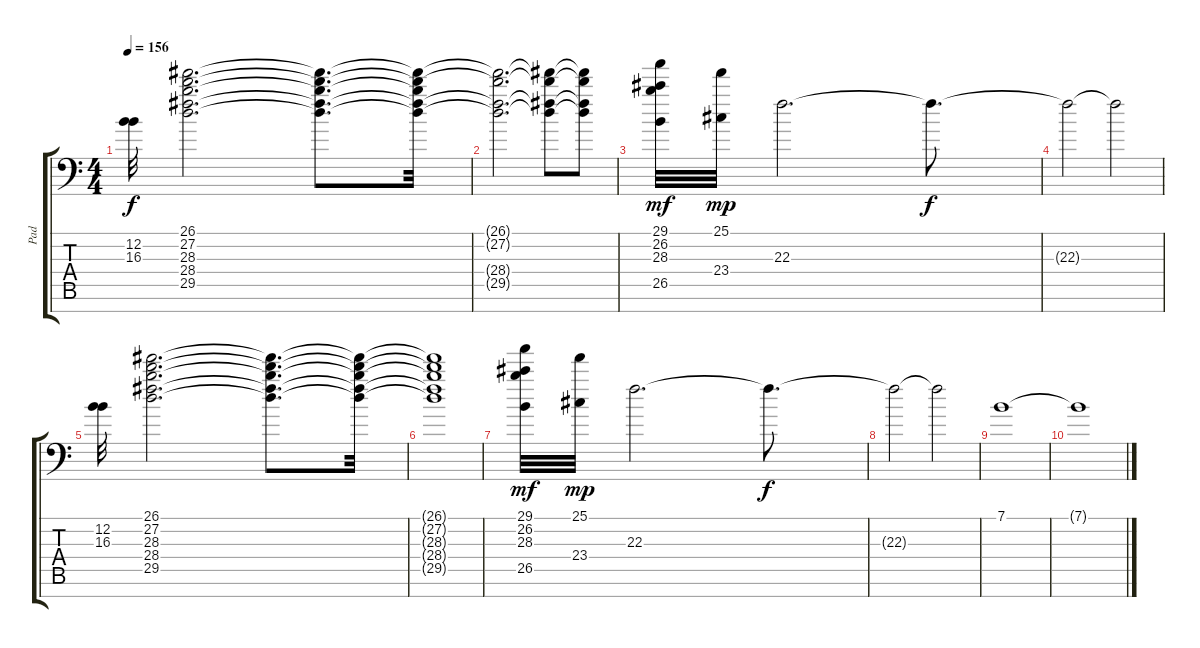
\track ("Pad" "Pad") {instrument pad2warm}
\staff {score tabs}
\tuning (E4 B3 G3 D3 A2 E2 C-1) {hide}
\ts (4 4)
\tempo 156
\clef f4
\ks c
(12.2 16.3).32{dy f} (26.1 27.2 28.3 28.4 29.5).2{d} (26.1{t} 27.2{t} 28.3{t} 28.4{t} 29.5{t}).8{d} (26.1{t} 27.2{t} 28.3{t} 28.4{t} 29.5{t}).32 |
(26.1{t} 27.2{t} 28.4{t} 29.5{t}).2{d} (26.1{t} 27.2{t} 28.4{t} 29.5{t}).8 (26.1{t} 27.2{t} 28.4{t} 29.5{t}).8 |
(29.1 26.2 28.3 26.5).32{dy mf} (25.1 23.4).32{dy mp} 22.3.2{d} 22.3{t}.8{d dy f} |
22.3{t}.2 22.3{t}.2 |
(12.2 16.3).32 (26.1 27.2 28.3 28.4 29.5).2{d} (26.1{t} 27.2{t} 28.3{t} 28.4{t} 29.5{t}).8{d} (26.1{t} 27.2{t} 28.3{t} 28.4{t} 29.5{t}).32 |
(26.1{t} 27.2{t} 28.3{t} 28.4{t} 29.5{t}).1 |
(29.1 26.2 28.3 26.5).32{dy mf} (25.1 23.4).32{dy mp} 22.3.2{d} 22.3{t}.8{d dy f} |
22.3{t}.2 22.3{t}.2 |
7.1.1 |
7.1{t}.1
